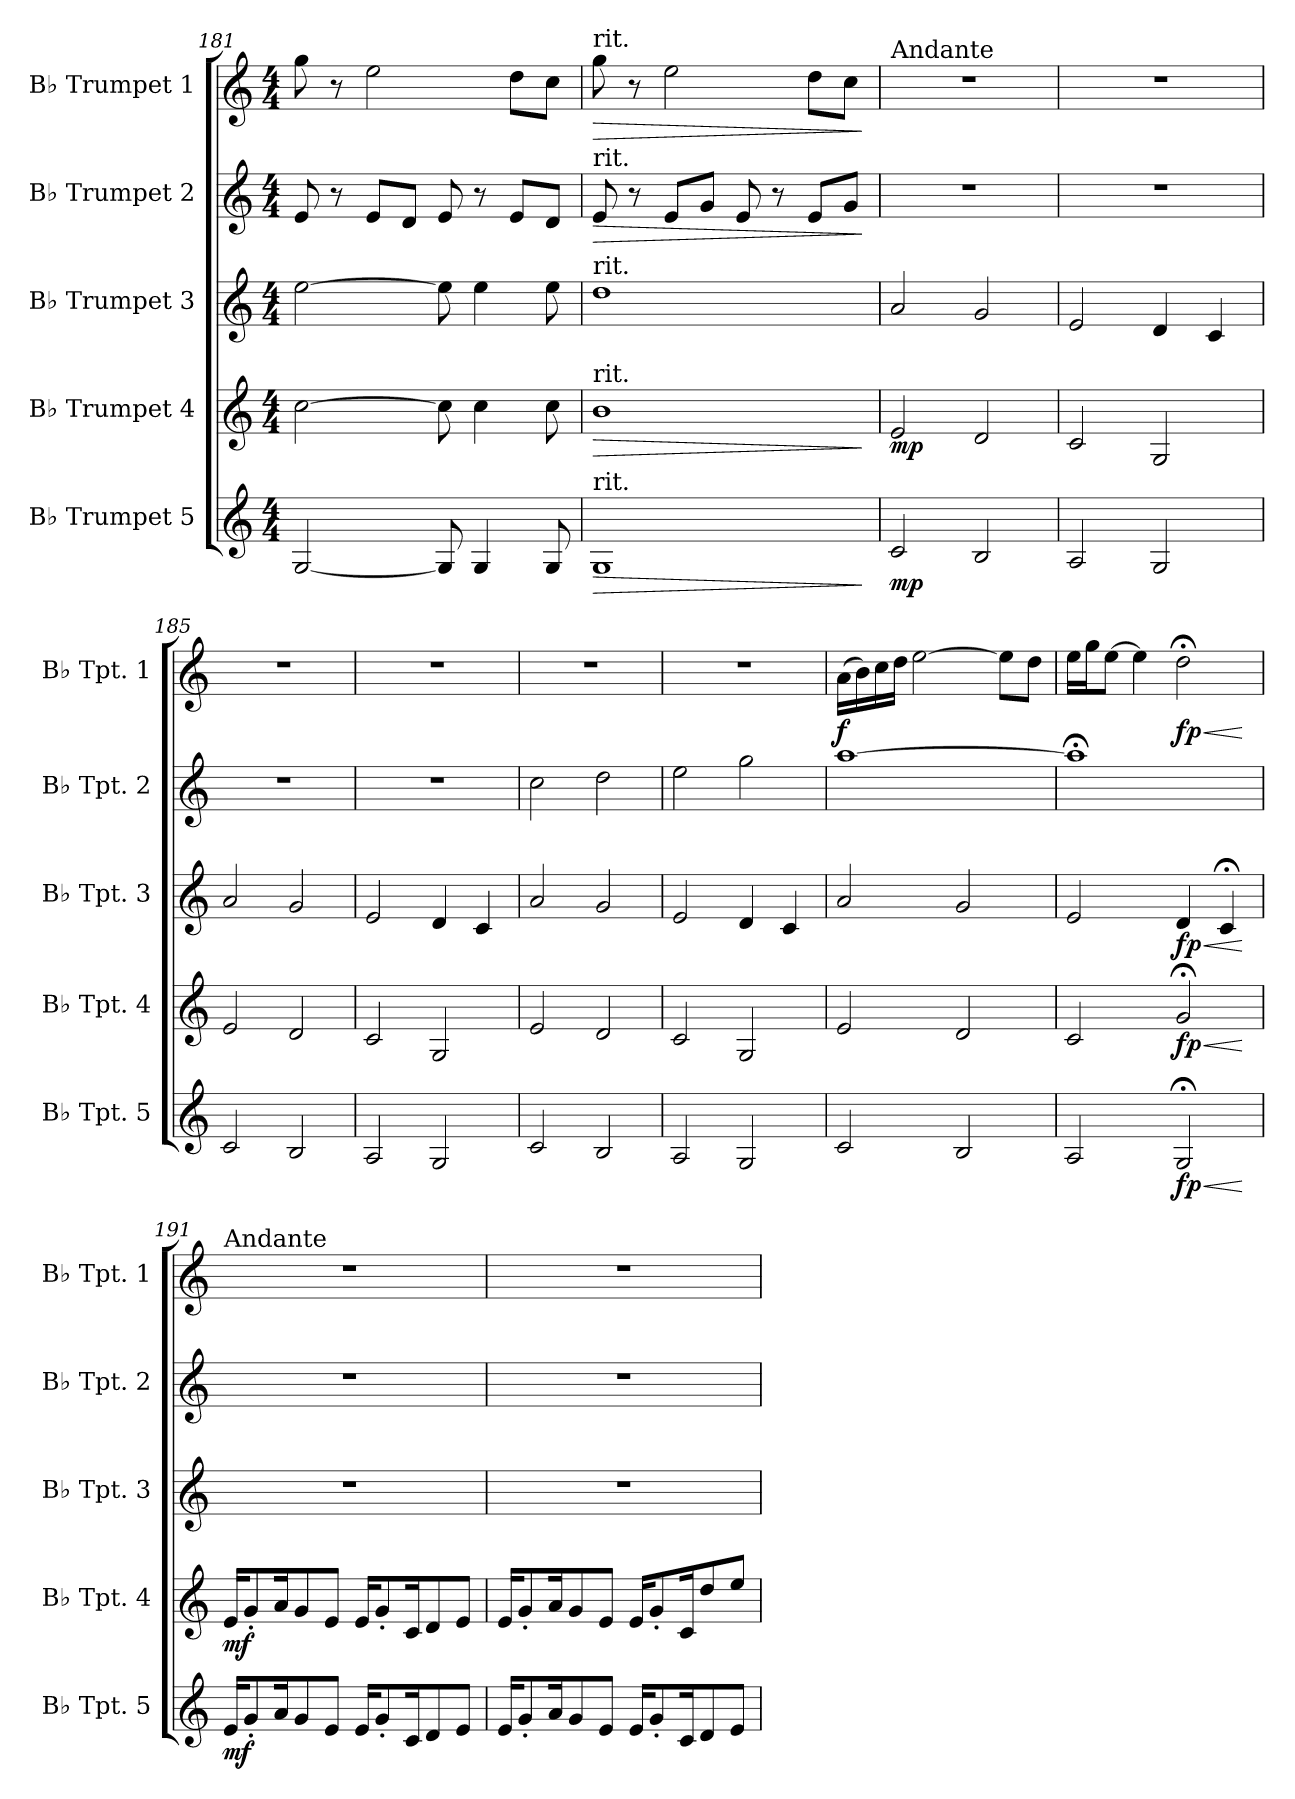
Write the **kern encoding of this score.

**kern	**dynam	**kern	**dynam	**kern	**dynam	**kern	**dynam	**kern	**dynam
*part5	*part5	*part4	*part4	*part3	*part3	*part2	*part2	*part1	*part1
*staff5	*staff5	*staff4	*staff4	*staff3	*staff3	*staff2	*staff2	*staff1	*staff1
*I"B♭ Trumpet 5	*	*I"B♭ Trumpet 4	*	*I"B♭ Trumpet 3	*	*I"B♭ Trumpet 2	*	*I"B♭ Trumpet 1	*
*I'B♭ Tpt. 5	*	*I'B♭ Tpt. 4	*	*I'B♭ Tpt. 3	*	*I'B♭ Tpt. 2	*	*I'B♭ Tpt. 1	*
*clefG2	*	*clefG2	*	*clefG2	*	*clefG2	*	*clefG2	*
*ITrd1c2	*	*ITrd1c2	*	*ITrd1c2	*	*ITrd1c2	*	*ITrd1c2	*
*k[b-e-]	*	*k[b-e-]	*	*k[b-e-]	*	*k[b-e-]	*	*k[b-e-]	*
*B-:	*	*B-:	*	*B-:	*	*B-:	*	*B-:	*
*M4/4	*	*M4/4	*	*M4/4	*	*M4/4	*	*M4/4	*
=181	=181	=181	=181	=181	=181	=181	=181	=181	=181
[2F/	.	[2b-\	.	[2dd\	.	8d/	.	8ff\	.
.	.	.	.	.	.	8r	.	8r	.
.	.	.	.	.	.	8d/L	.	2dd\	.
.	.	.	.	.	.	8c/J	.	.	.
8F/]	.	8b-\]	.	8dd\]	.	8d/	.	.	.
4F/	.	4b-\	.	4dd\	.	8r	.	.	.
.	.	.	.	.	.	8d/L	.	8cc\L	.
8F/	.	8b-\	.	8dd\	.	8c/J	.	8b-\J	.
=182	=182	=182	=182	=182	=182	=182	=182	=182	=182
!	!	!	!	!	!	!	!	!LO:TX:a:t=rit.	!
!	!	!	!	!	!	!LO:TX:a:t=rit.	!	!	!
!	!	!	!	!LO:TX:a:t=rit.	!	!	!	!	!
!	!	!LO:TX:a:t=rit.	!	!	!	!	!	!	!
!LO:TX:a:t=rit.	!	!	!	!	!	!	!	!	!
!	!LO:HP:b	!	!LO:HP:b	!	!	!	!LO:HP:b	!	!LO:HP:b
1F	>	1a	>	1cc	.	8d/	>	8ff\	>
.	.	.	.	.	.	8r	.	8r	.
.	.	.	.	.	.	8d/L	.	2dd\	.
.	.	.	.	.	.	8f/J	.	.	.
.	.	.	.	.	.	8d/	.	.	.
.	.	.	.	.	.	8r	.	.	.
.	.	.	.	.	.	8d/L	.	8cc\L	.
.	.	.	.	.	.	8f/J	.	8b-\J	.
.	]	.	]	.	.	.	]	.	]
!!LO:PB:g=z
=183	=183	=183	=183	=183	=183	=183	=183	=183	=183
!	!	!	!	!	!	!	!	!LO:TX:a:t=Andante	!
!	!LO:DY:b	!	!LO:DY:b	!	!	!	!	!	!
2B-/	mp	2d/	mp	2g/	.	1r	.	1r	.
2A/	.	2c/	.	2f/	.	.	.	.	.
=184	=184	=184	=184	=184	=184	=184	=184	=184	=184
2G/	.	2B-/	.	2d/	.	1r	.	1r	.
2F/	.	2F/	.	4c/	.	.	.	.	.
.	.	.	.	4B-/	.	.	.	.	.
=185	=185	=185	=185	=185	=185	=185	=185	=185	=185
2B-/	.	2d/	.	2g/	.	1r	.	1r	.
2A/	.	2c/	.	2f/	.	.	.	.	.
=186	=186	=186	=186	=186	=186	=186	=186	=186	=186
2G/	.	2B-/	.	2d/	.	1r	.	1r	.
2F/	.	2F/	.	4c/	.	.	.	.	.
.	.	.	.	4B-/	.	.	.	.	.
=187	=187	=187	=187	=187	=187	=187	=187	=187	=187
2B-/	.	2d/	.	2g/	.	2b-\	.	1r	.
2A/	.	2c/	.	2f/	.	2cc\	.	.	.
=188	=188	=188	=188	=188	=188	=188	=188	=188	=188
2G/	.	2B-/	.	2d/	.	2dd\	.	1r	.
2F/	.	2F/	.	4c/	.	2ff\	.	.	.
.	.	.	.	4B-/	.	.	.	.	.
=189	=189	=189	=189	=189	=189	=189	=189	=189	=189
!	!	!	!	!	!	!	!	!	!LO:DY:b
2B-/	.	2d/	.	2g/	.	[1gg	.	(16g\LL	f
.	.	.	.	.	.	.	.	16a\)	.
.	.	.	.	.	.	.	.	16b-\	.
.	.	.	.	.	.	.	.	16cc\JJ	.
.	.	.	.	.	.	.	.	[2dd\	.
2A/	.	2c/	.	2f/	.	.	.	.	.
.	.	.	.	.	.	.	.	8dd\L]	.
.	.	.	.	.	.	.	.	8cc\J	.
!!LO:PB:g=z
=190	=190	=190	=190	=190	=190	=190	=190	=190	=190
2G/	.	2B-/	.	2d/	.	1gg;<]	.	16dd\LL	.
.	.	.	.	.	.	.	.	16ff\J	.
.	.	.	.	.	.	.	.	[8dd\J	.
.	.	.	.	.	.	.	.	4dd\]	.
!	!LO:HP:b	!	!LO:HP:b	!	!LO:HP:b	!	!	!	!LO:HP:b
!	!LO:DY:n=1:b	!	!	!	!	!	!	!	!
!	!LO:DY:n=2:b	!	!LO:DY:n=1:b	!	!	!	!	!	!
!	!	!	!LO:DY:n=2:b	!	!LO:DY:n=1:b	!	!	!	!
!	!	!	!	!	!LO:DY:n=2:b	!	!	!	!LO:DY:n=1:b
!	!	!	!	!	!	!	!	!	!LO:DY:n=2:b
2F;</	< f p	2f;</	< f p	4c/	< f p	.	.	2cc;<\	< f p
.	.	.	.	4B-;</	.	.	.	.	.
.	[	.	[	.	[	.	.	.	[
=191	=191	=191	=191	=191	=191	=191	=191	=191	=191
!	!	!	!	!	!	!	!	!LO:TX:a:t=Andante	!
!	!LO:DY:b	!	!LO:DY:b	!	!	!	!	!	!
16d/KL	mf	16d/KL	mf	1r	.	1r	.	1r	.
8f'/	.	8f'/	.	.	.	.	.	.	.
16g/K	.	16g/K	.	.	.	.	.	.	.
8f/	.	8f/	.	.	.	.	.	.	.
8d/J	.	8d/J	.	.	.	.	.	.	.
16d/KL	.	16d/KL	.	.	.	.	.	.	.
8f'/	.	8f'/	.	.	.	.	.	.	.
16B-/K	.	16B-/K	.	.	.	.	.	.	.
8c/	.	8c/	.	.	.	.	.	.	.
8d/J	.	8d/J	.	.	.	.	.	.	.
!!LO:PB:g=z
=192	=192	=192	=192	=192	=192	=192	=192	=192	=192
16d/KL	.	16d/KL	.	1r	.	1r	.	1r	.
8f'/	.	8f'/	.	.	.	.	.	.	.
16g/K	.	16g/K	.	.	.	.	.	.	.
8f/	.	8f/	.	.	.	.	.	.	.
8d/J	.	8d/J	.	.	.	.	.	.	.
16d/KL	.	16d/KL	.	.	.	.	.	.	.
8f'/	.	8f'/	.	.	.	.	.	.	.
16B-/K	.	16B-/K	.	.	.	.	.	.	.
8c/	.	8cc/	.	.	.	.	.	.	.
8d/J	.	8dd/J	.	.	.	.	.	.	.
=	=	=	=	=	=	=	=	=	=
*-	*-	*-	*-	*-	*-	*-	*-	*-	*-
